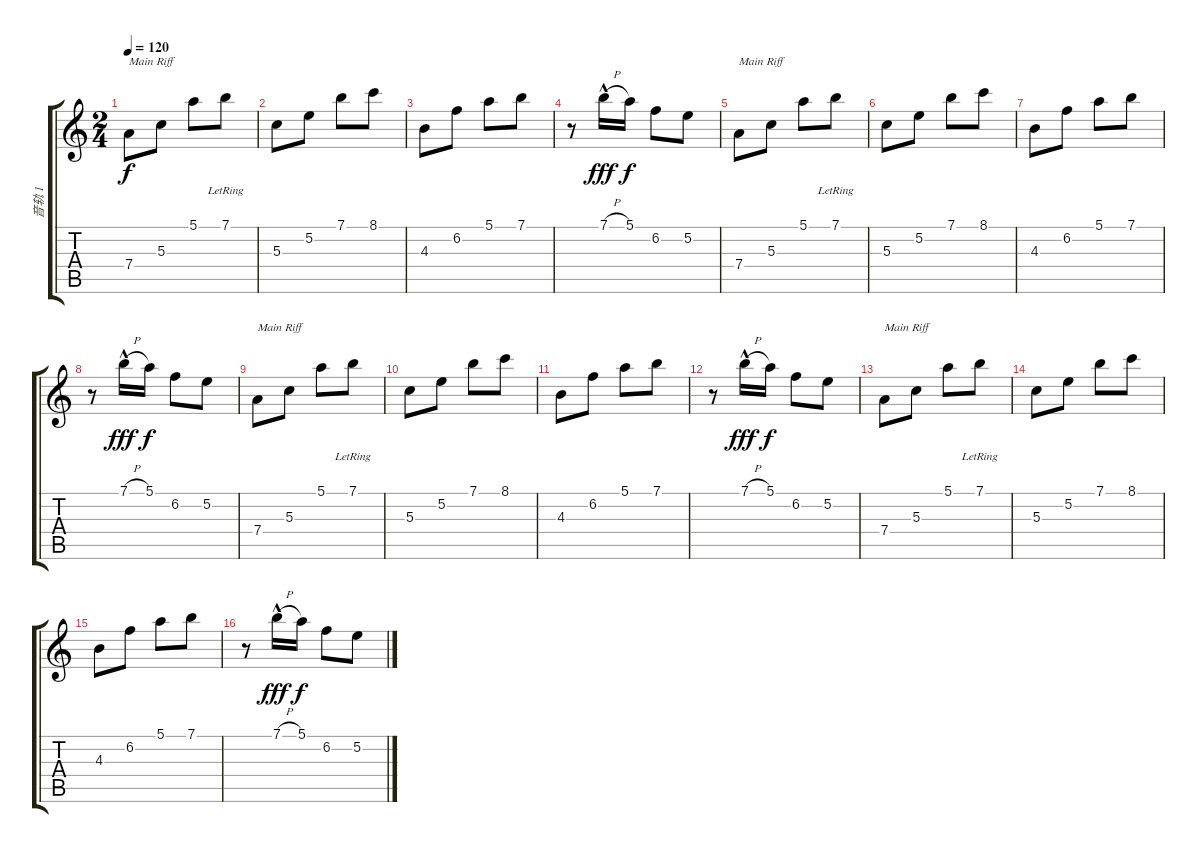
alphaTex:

\track ("音轨 1" "音轨 1") {instrument acousticguitarnylon}
\staff {score tabs}
\tuning (E4 B3 G3 D3 A2 E2) {hide}
\ts (2 4)
\tempo 120
\clef g2
\ks aminor
7.4.8{txt "Main Riff" dy f} 5.3.8 5.1.8 7.1{lr}.8 |
5.3.8 5.2.8 7.1.8 8.1.8 |
4.3.8 6.2.8 5.1.8 7.1.8 |
r.8 7.1{h hac}.16{dy fff} 5.1.16{dy f} 6.2.8 5.2.8 |
7.4.8{txt "Main Riff"} 5.3.8 5.1.8 7.1{lr}.8 |
5.3.8 5.2.8 7.1.8 8.1.8 |
4.3.8 6.2.8 5.1.8 7.1.8 |
r.8 7.1{h hac}.16{dy fff} 5.1.16{dy f} 6.2.8 5.2.8 |
7.4.8{txt "Main Riff"} 5.3.8 5.1.8 7.1{lr}.8 |
5.3.8 5.2.8 7.1.8 8.1.8 |
4.3.8 6.2.8 5.1.8 7.1.8 |
r.8 7.1{h hac}.16{dy fff} 5.1.16{dy f} 6.2.8 5.2.8 |
7.4.8{txt "Main Riff"} 5.3.8 5.1.8 7.1{lr}.8 |
5.3.8 5.2.8 7.1.8 8.1.8 |
4.3.8 6.2.8 5.1.8 7.1.8 |
r.8 7.1{h hac}.16{dy fff} 5.1.16{dy f} 6.2.8 5.2.8
